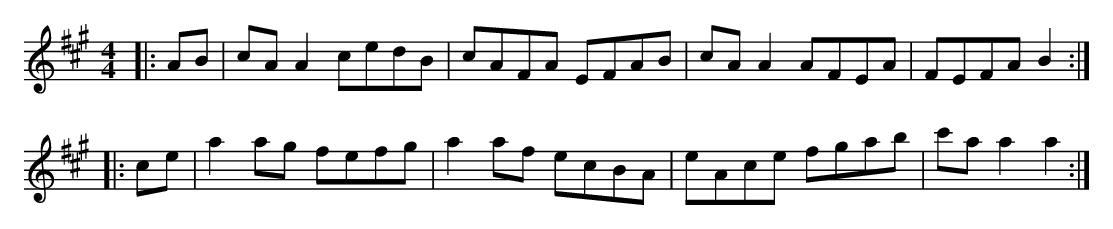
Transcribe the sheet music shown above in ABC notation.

X:1
M:4/4
K:A
|:AB|cAA2 cedB|cAFA EFAB|cAA2 AFEA|FEFA B2:|
|:ce|a2 ag fefg|a2af ecBA|eAce fgab|c'aa2 a2:|
